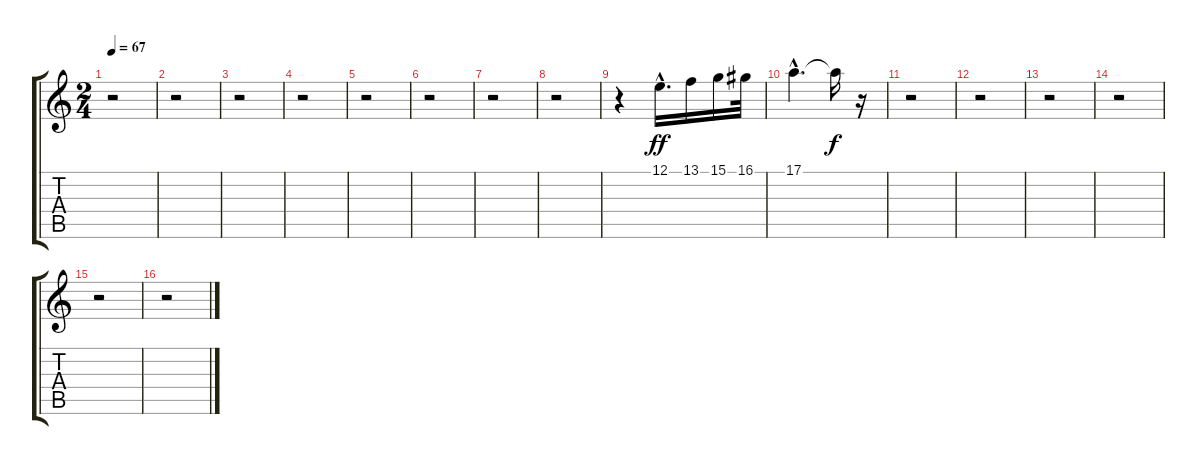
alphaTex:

\track "" {instrument flute}
\staff {score tabs}
\tuning (E4 B3 G3 D3 A2 E2) {hide}
\ts (2 4)
\tempo 67
\clef g2
\ks c
r.2{dy f} |
r.2 |
r.2 |
r.2 |
r.2 |
r.2 |
r.2 |
r.2 |
r.4 12.1{hac}.16{d dy ff} 13.1.16 15.1.16 16.1.32 |
17.1{hac}.4{d} 17.1{t}.16{dy f} r.16 |
r.2 |
r.2 |
r.2 |
r.2 |
r.2 |
r.2
